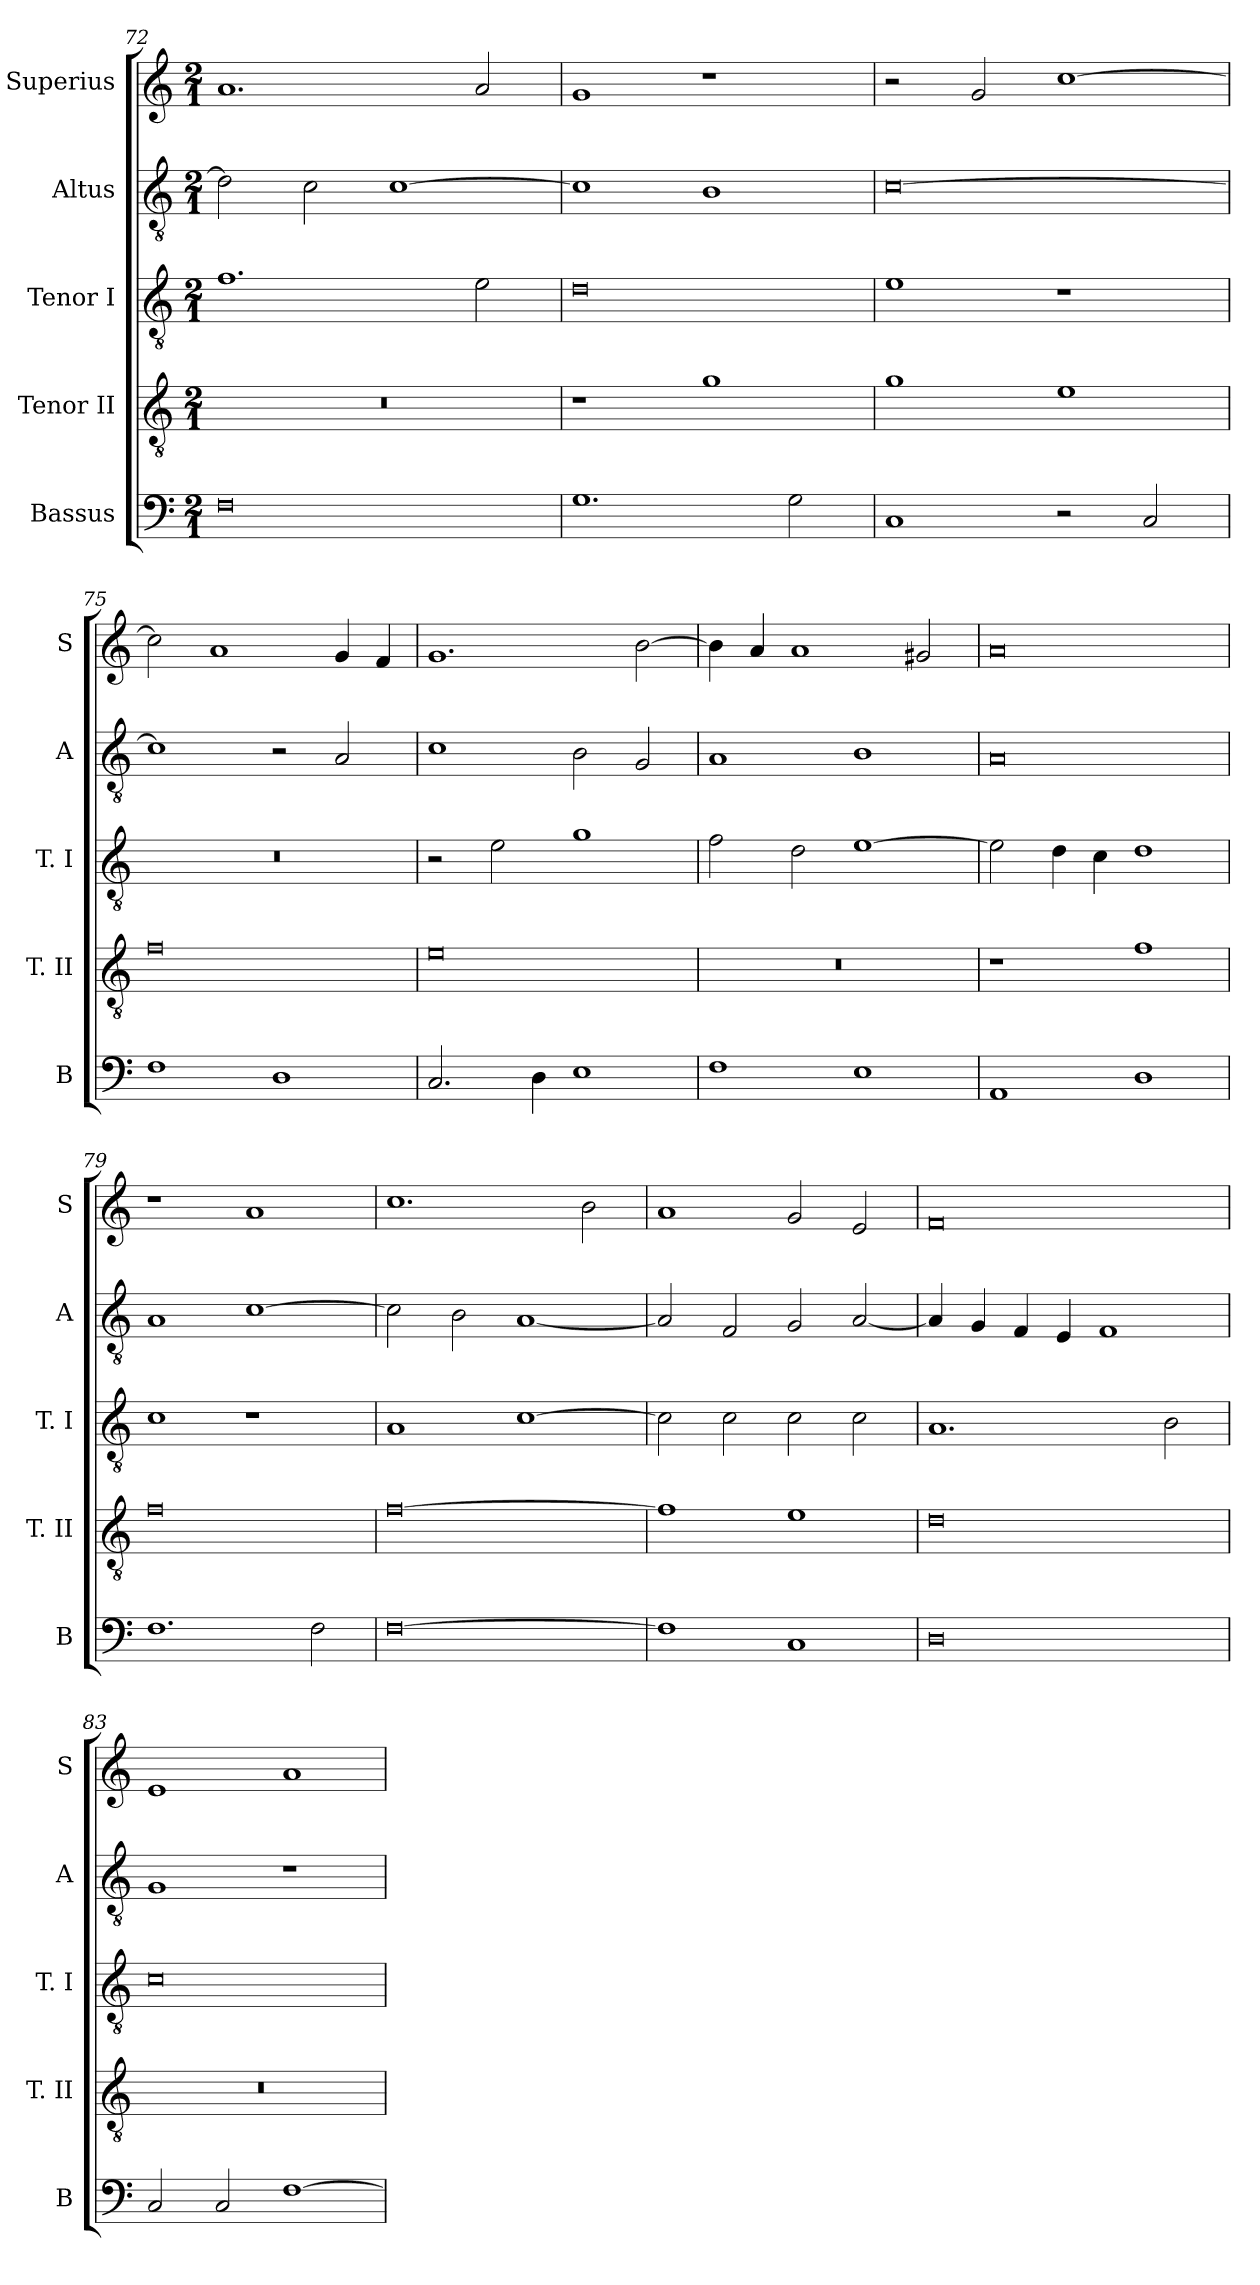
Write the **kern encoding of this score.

**kern	**kern	**kern	**kern	**kern
*part5	*part4	*part3	*part2	*part1
*staff5	*staff4	*staff3	*staff2	*staff1
*I"Bassus	*I"Tenor II	*I"Tenor I	*I"Altus	*I"Superius
*I'B	*I'T. II	*I'T. I	*I'A	*I'S
*clefF4	*clefGv2	*clefGv2	*clefGv2	*clefG2
*k[]	*k[]	*k[]	*k[]	*k[]
*C:	*C:	*C:	*C:	*C:
*M2/1	*M2/1	*M2/1	*M2/1	*M2/1
=72	=72	=72	=72	=72
0F	0r	1.f	2d]	1.a
.	.	.	2c	.
.	.	.	[1c	.
.	.	2e	.	2a
=73	=73	=73	=73	=73
1.G	1r	0d	1c]	1g
.	1g	.	1B	1r
2G	.	.	.	.
=74	=74	=74	=74	=74
1C	1g	1e	[0c	2r
.	.	.	.	2g
2r	1e	1r	.	[1cc
2C	.	.	.	.
=75	=75	=75	=75	=75
1F	0f	0r	1c]	2cc]
.	.	.	.	1a
1D	.	.	2r	.
.	.	.	2A	4g
.	.	.	.	4f
=76	=76	=76	=76	=76
2.C	0e	2r	1c	1.g
.	.	2e	.	.
4D	.	.	.	.
1E	.	1g	2B	.
.	.	.	2G	[2b
=77	=77	=77	=77	=77
1F	0r	2f	1A	4b]
.	.	.	.	4a
.	.	2d	.	1a
1E	.	[1e	1B	.
.	.	.	.	2g#X
=78	=78	=78	=78	=78
1AA	1r	2e]	0A	0a
.	.	4d	.	.
.	.	4c	.	.
1D	1f	1d	.	.
=79	=79	=79	=79	=79
1.F	0f	1c	1A	1r
.	.	1r	[1c	1a
2F	.	.	.	.
=80	=80	=80	=80	=80
[0F	[0f	1A	2c]	1.cc
.	.	.	2B	.
.	.	[1c	[1A	.
.	.	.	.	2b
=81	=81	=81	=81	=81
1F]	1f]	2c]	2A]	1a
.	.	2c	2F	.
1C	1e	2c	2G	2g
.	.	2c	[2A	2e
=82	=82	=82	=82	=82
0D	0d	1.A	4A]	0f
.	.	.	4G	.
.	.	.	4F	.
.	.	.	4E	.
.	.	.	1F	.
.	.	2B	.	.
=83	=83	=83	=83	=83
2C	0r	0c	1G	1e
2C	.	.	.	.
[1F	.	.	1r	1a
=	=	=	=	=
*-	*-	*-	*-	*-
